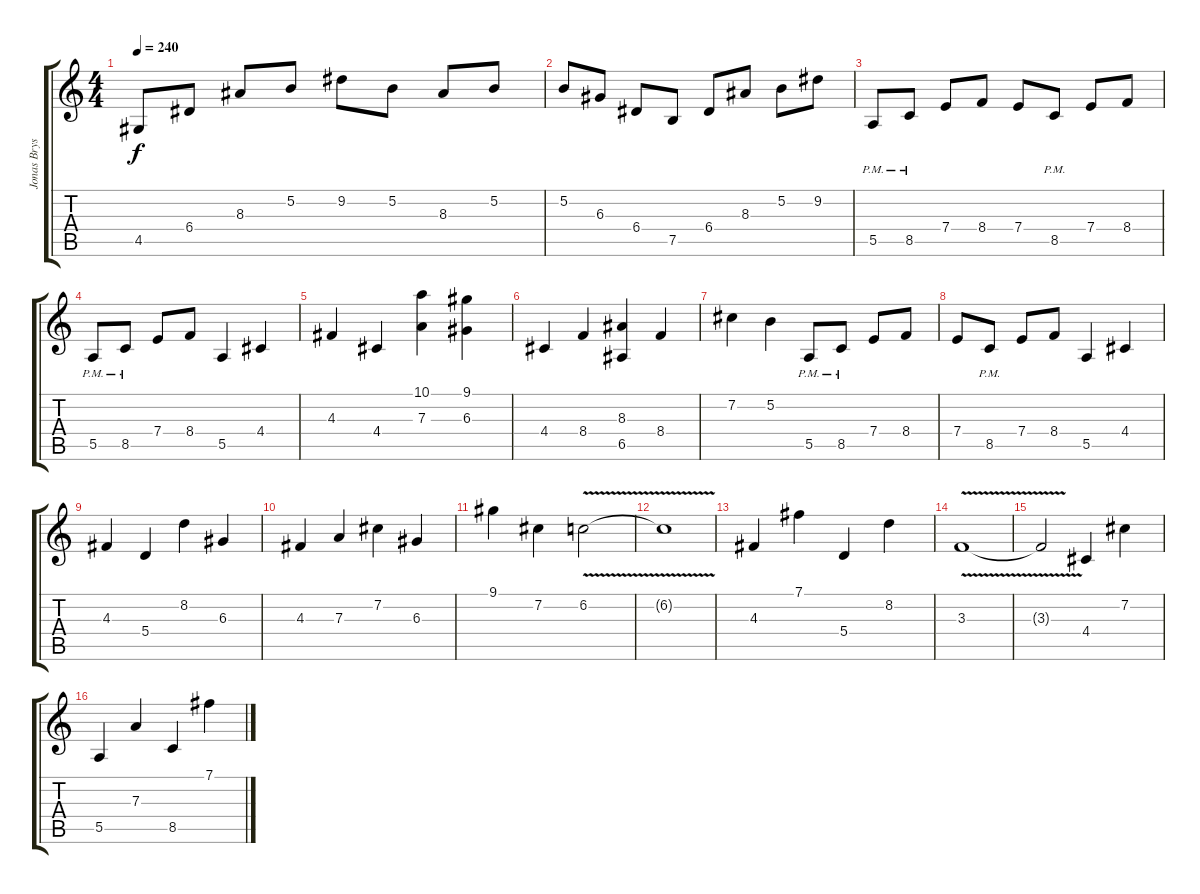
\track ("Jonas Bryssling" "Jonas Brys") {instrument distortionguitar}
\staff {score tabs}
\tuning (B3 Gb3 D3 A2 E2 B1) {hide}
\ts (4 4)
\tempo 240
\clef g2
\ks c
4.5.8{dy f} 6.4.8 8.3.8 5.2.8 9.2.8 5.2.8 8.3.8 5.2.8 |
5.2.8 6.3.8 6.4.8 7.5.8 6.4.8 8.3.8 5.2.8 9.2.8 |
5.5{pm}.8 8.5{pm}.8 7.4.8 8.4.8 7.4.8 8.5{pm}.8 7.4.8 8.4.8 |
5.5{pm}.8 8.5{pm}.8 7.4.8 8.4.8 5.5.4 4.4.4 |
4.3.4 4.4.4 (10.1 7.3).4 (9.1 6.3).4 |
4.4.4 8.4.4 (8.3 6.5).4 8.4.4 |
7.2.4 5.2.4 5.5{pm}.8 8.5{pm}.8 7.4.8 8.4.8 |
7.4.8 8.5{pm}.8 7.4.8 8.4.8 5.5.4 4.4.4 |
4.3.4 5.4.4 8.2.4 6.3.4 |
4.3.4 7.3.4 7.2.4 6.3.4 |
9.1.4 7.2.4 6.2{v}.2 |
6.2{v t}.1 |
4.3.4 7.1.4 5.4.4 8.2.4 |
3.3{v}.1 |
3.3{v t}.2 4.4.4 7.2.4 |
5.5.4 7.3.4 8.5.4 7.1.4
